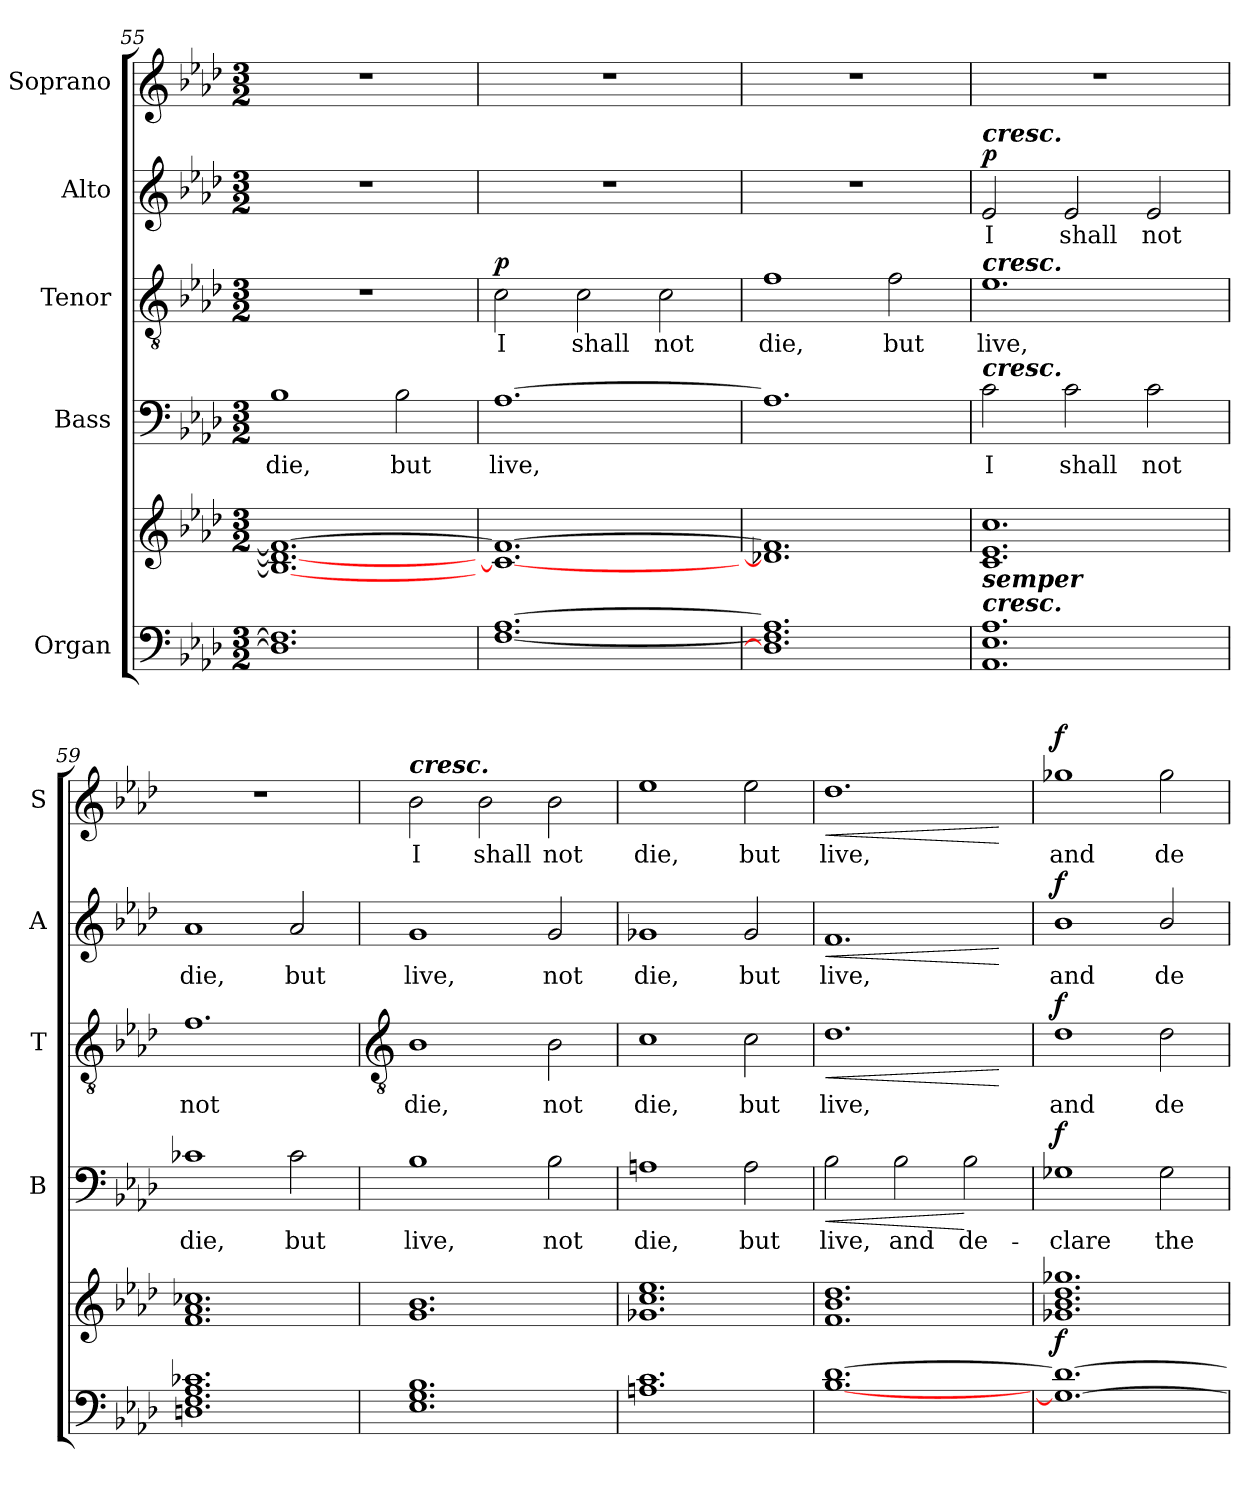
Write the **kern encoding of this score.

**kern	**kern	**dynam	**kern	**text	**dynam	**kern	**text	**dynam	**kern	**text	**dynam	**kern	**text	**dynam
*part5	*part5	*part5	*part4	*part4	*part4	*part3	*part3	*part3	*part2	*part2	*part2	*part1	*part1	*part1
*staff6	*staff5	*staff5/6	*staff4	*staff4	*staff4	*staff3	*staff3	*staff3	*staff2	*staff2	*staff2	*staff1	*staff1	*staff1
*I"Organ	*	*	*I"Bass	*	*	*I"Tenor	*	*	*I"Alto	*	*	*I"Soprano	*	*
*	*	*	*I'B	*	*	*I'T	*	*	*I'A	*	*	*I'S	*	*
*clefF4	*clefG2	*	*clefF4	*	*	*clefGv2	*	*	*clefG2	*	*	*clefG2	*	*
*k[b-e-a-d-]	*k[b-e-a-d-]	*	*k[b-e-a-d-]	*	*	*k[b-e-a-d-]	*	*	*k[b-e-a-d-]	*	*	*k[b-e-a-d-]	*	*
*A-:	*A-:	*	*A-:	*	*	*A-:	*	*	*A-:	*	*	*A-:	*	*
*M3/2	*M3/2	*	*M3/2	*	*	*M3/2	*	*	*M3/2	*	*	*M3/2	*	*
=55	=55	=55	=55	=55	=55	=55	=55	=55	=55	=55	=55	=55	=55	=55
!	!	!	!	!LO:LY:b	!	!LO:N:vis=1	!	!	!LO:N:vis=1	!	!	!LO:N:vis=1	!	!
1.D-] 1.F]	1.B-_ 1.d-_ 1.f_	.	1B-	die,	.	1.r	.	.	1.r	.	.	1.r	.	.
!	!	!	!	!LO:LY:b	!	!	!	!	!	!	!	!	!	!
.	.	.	2B-	but	.	.	.	.	.	.	.	.	.	.
=56	=56	=56	=56	=56	=56	=56	=56	=56	=56	=56	=56	=56	=56	=56
!	!	!	!	!LO:LY:b	!	!	!LO:LY:b	!LO:DY:b	!LO:N:vis=1	!	!	!LO:N:vis=1	!	!
[1.F [1.A-	1.c_ 1.f_	.	[1.A-	live,	.	2c	I	p	1.r	.	.	1.r	.	.
!	!	!	!	!	!	!	!LO:LY:b	!	!	!	!	!	!	!
.	.	.	.	.	.	2c	shall	.	.	.	.	.	.	.
!	!	!	!	!	!	!	!LO:LY:b	!	!	!	!	!	!	!
.	.	.	.	.	.	2c	not	.	.	.	.	.	.	.
=57	=57	=57	=57	=57	=57	=57	=57	=57	=57	=57	=57	=57	=57	=57
!	!	!	!	!	!	!	!LO:LY:b	!	!LO:N:vis=1	!	!	!LO:N:vis=1	!	!
1.D-] 1.F] 1.A-]	1.d-X] 1.f]	.	1.A-]	.	.	1f	die,	.	1.r	.	.	1.r	.	.
!	!	!	!	!	!	!	!LO:LY:b	!	!	!	!	!	!	!
.	.	.	.	.	.	2f	but	.	.	.	.	.	.	.
=58	=58	=58	=58	=58	=58	=58	=58	=58	=58	=58	=58	=58	=58	=58
!	!	!	!	!	!	!	!	!	!LO:TX:a:Bi:t=cresc.	!	!	!	!	!
!	!	!	!	!	!	!LO:TX:a:Bi:t=cresc.	!	!	!	!	!	!	!	!
!	!	!	!LO:TX:a:Bi:t=cresc.	!	!	!	!	!	!	!	!	!	!	!
!	!LO:TX:b:Bi:t=semper	!	!	!	!	!	!	!	!	!	!	!	!	!
!	!LO:TX:b:Bi:t=cresc.	!	!	!	!	!	!	!	!	!	!	!	!	!
!	!	!	!	!LO:LY:b	!	!	!LO:LY:b	!	!	!LO:LY:b	!LO:DY:b	!LO:N:vis=1	!	!
1.AA- 1.E- 1.A-	1.c 1.e- 1.cc	.	2c	I	.	1.e-	live,	.	2e-	I	p	1.r	.	.
!	!	!	!	!LO:LY:b	!	!	!	!	!	!LO:LY:b	!	!	!	!
.	.	.	2c	shall	.	.	.	.	2e-	shall	.	.	.	.
!	!	!	!	!LO:LY:b	!	!	!	!	!	!LO:LY:b	!	!	!	!
.	.	.	2c	not	.	.	.	.	2e-	not	.	.	.	.
=59	=59	=59	=59	=59	=59	=59	=59	=59	=59	=59	=59	=59	=59	=59
!	!	!	!	!LO:LY:b	!	!	!LO:LY:b	!	!	!LO:LY:b	!	!LO:N:vis=1	!	!
1.Dn 1.F 1.A- 1.c-X	1.f 1.a- 1.cc-X	.	1c-X	die,	.	1.f	not	.	1a-	die,	.	1.r	.	.
!	!	!	!	!LO:LY:b	!	!	!	!	!	!LO:LY:b	!	!	!	!
.	.	.	2c-	but	.	.	.	.	2a-	but	.	.	.	.
!!LO:LB:g=z
=60	=60	=60	=60	=60	=60	=60	=60	=60	=60	=60	=60	=60	=60	=60
*	*	*	*	*	*	*clefGv2	*	*	*	*	*	*	*	*
*^	*^	*	*	*	*	*	*	*	*	*	*	*	*	*
!	!	!	!	!	!	!	!	!	!	!	!	!	!	!LO:TX:a:Bi:t=cresc.	!	!
!	!LO:N:vis=1	!	!LO:N:vis=1	!	!	!LO:LY:b	!	!	!LO:LY:b	!	!	!LO:LY:b	!	!	!LO:LY:b	!
1.E- 1.G 1.B-	1.ryy	1.g 1.b-	1.ryy	.	1B-	live,	.	1B-	die,	.	1g	live,	.	2b-	I	.
!	!	!	!	!	!	!	!	!	!	!	!	!	!	!	!LO:LY:b	!
.	.	.	.	.	.	.	.	.	.	.	.	.	.	2b-	shall	.
!	!	!	!	!	!	!LO:LY:b	!	!	!LO:LY:b	!	!	!LO:LY:b	!	!	!LO:LY:b	!
.	.	.	.	.	2B-	not	.	2B-	not	.	2g	not	.	2b-	not	.
=61	=61	=61	=61	=61	=61	=61	=61	=61	=61	=61	=61	=61	=61	=61	=61	=61
!	!LO:N:vis=1	!	!LO:N:vis=1	!	!	!LO:LY:b	!	!	!LO:LY:b	!	!	!LO:LY:b	!	!	!LO:LY:b	!
1.An 1.c	1.ryy	1.g-X 1.cc 1.ee-	1.ryy	.	1An	die,	.	1c	die,	.	1g-X	die,	.	1ee-	die,	.
!	!	!	!	!	!	!LO:LY:b	!	!	!LO:LY:b	!	!	!LO:LY:b	!	!	!LO:LY:b	!
.	.	.	.	.	2A	but	.	2c	but	.	2g-	but	.	2ee-	but	.
=62	=62	=62	=62	=62	=62	=62	=62	=62	=62	=62	=62	=62	=62	=62	=62	=62
!	!LO:N:vis=1	!	!LO:N:vis=1	!LO:HP:b	!	!LO:LY:b	!LO:HP:b	!	!LO:LY:b	!LO:HP:b	!	!LO:LY:b	!LO:HP:b	!	!LO:LY:b	!LO:HP:b
[1.B- [1.d-	1.ryy	1.f 1.b- 1.dd-	1.ryy	<	2B-	live,	<	1.d-	live,	<	1.f	live,	<	1.dd-	live,	<
!	!	!	!	!	!	!LO:LY:b	!	!	!	!	!	!	!	!	!	!
.	.	.	.	.	2B-	and	.	.	.	.	.	.	.	.	.	.
!	!	!	!	!	!	!LO:LY:b	!	!	!	!	!	!	!	!	!	!
.	.	.	.	.	2B-	de-	[	.	.	.	.	.	.	.	.	.
*v	*v	*	*	*	*	*	*	*	*	*	*	*	*	*	*	*
*	*v	*v	*	*	*	*	*	*	*	*	*	*	*	*	*
.	.	[	.	.	.	.	.	[	.	.	[	.	.	[
=63	=63	=63	=63	=63	=63	=63	=63	=63	=63	=63	=63	=63	=63	=63
*^	*^	*	*	*	*	*	*	*	*	*	*	*	*	*
!	!LO:N:vis=1	!	!LO:N:vis=1	!LO:DY:b	!	!LO:LY:b	!LO:DY:b	!	!LO:LY:b	!LO:DY:b	!	!LO:LY:b	!LO:DY:b	!	!LO:LY:b	!LO:DY:b
1.G-_ 1.d-_	1.ryy	1.g-X 1.b- 1.dd- 1.gg-X	1.ryy	f	1G-X	clare	f	1d-	and	f	1b-	and	f	1gg-X	and	f
!	!	!	!	!	!	!LO:LY:b	!	!	!LO:LY:b	!	!	!LO:LY:b	!	!	!LO:LY:b	!
.	.	.	.	.	2G-	the	.	2d-	de-	.	2b-/	de-	.	2gg-	de-	.
*v	*v	*	*	*	*	*	*	*	*	*	*	*	*	*	*	*
*	*v	*v	*	*	*	*	*	*	*	*	*	*	*	*	*
=	=	=	=	=	=	=	=	=	=	=	=	=	=	=
*-	*-	*-	*-	*-	*-	*-	*-	*-	*-	*-	*-	*-	*-	*-
